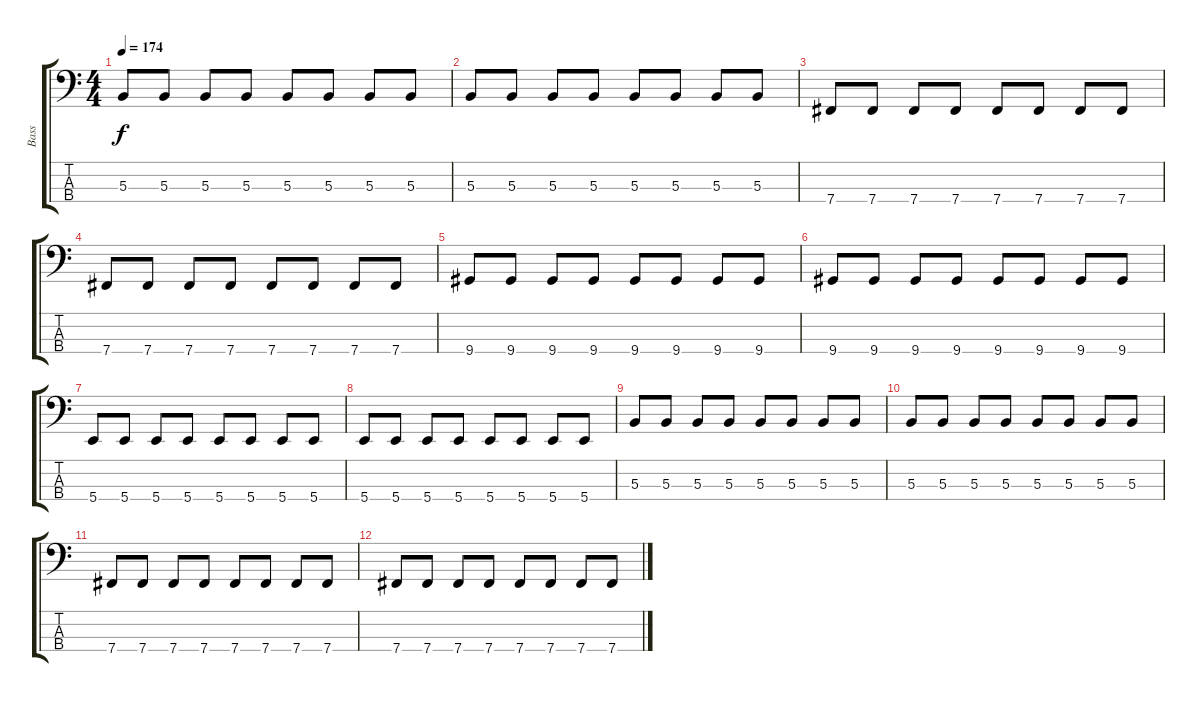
\track ("Bass" "Bass") {instrument electricbassfinger}
\staff {score tabs}
\tuning (E2 B1 Gb1 B0) {hide}
\ts (4 4)
\tempo 174
\clef f4
\ks c
5.3.8{dy f} 5.3.8 5.3.8 5.3.8 5.3.8 5.3.8 5.3.8 5.3.8 |
5.3.8 5.3.8 5.3.8 5.3.8 5.3.8 5.3.8 5.3.8 5.3.8 |
7.4.8 7.4.8 7.4.8 7.4.8 7.4.8 7.4.8 7.4.8 7.4.8 |
7.4.8 7.4.8 7.4.8 7.4.8 7.4.8 7.4.8 7.4.8 7.4.8 |
9.4.8 9.4.8 9.4.8 9.4.8 9.4.8 9.4.8 9.4.8 9.4.8 |
9.4.8 9.4.8 9.4.8 9.4.8 9.4.8 9.4.8 9.4.8 9.4.8 |
5.4.8 5.4.8 5.4.8 5.4.8 5.4.8 5.4.8 5.4.8 5.4.8 |
5.4.8 5.4.8 5.4.8 5.4.8 5.4.8 5.4.8 5.4.8 5.4.8 |
5.3.8 5.3.8 5.3.8 5.3.8 5.3.8 5.3.8 5.3.8 5.3.8 |
5.3.8 5.3.8 5.3.8 5.3.8 5.3.8 5.3.8 5.3.8 5.3.8 |
7.4.8 7.4.8 7.4.8 7.4.8 7.4.8 7.4.8 7.4.8 7.4.8 |
7.4.8 7.4.8 7.4.8 7.4.8 7.4.8 7.4.8 7.4.8 7.4.8
